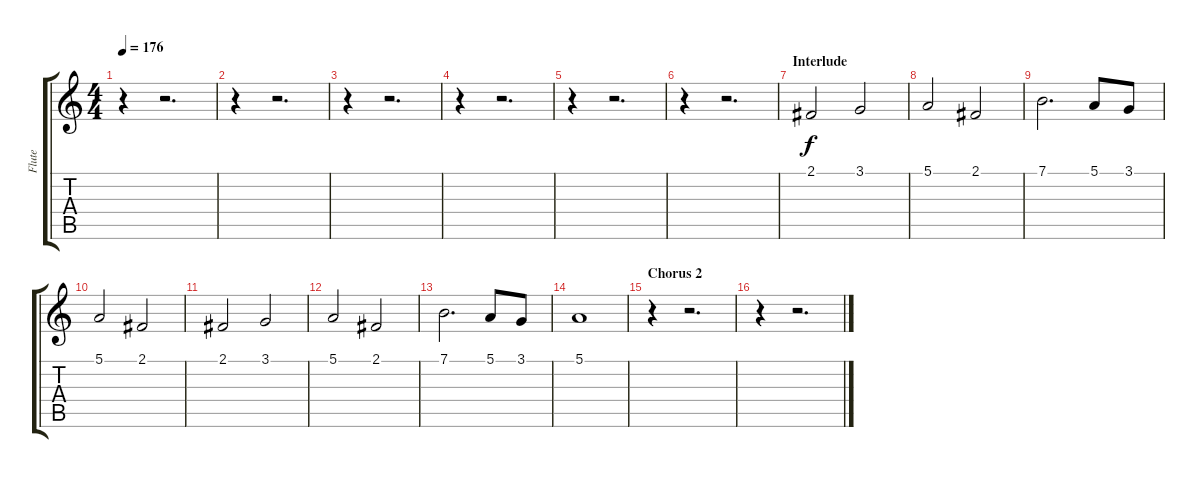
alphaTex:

\track ("Flute" "Flute") {instrument flute}
\staff {score tabs}
\tuning (E4 B3 G3 D3 A2 E2) {hide}
\ts (4 4)
\tempo 176
\clef g2
\ks c
r.4{dy f} r.2{d} |
r.4 r.2{d} |
r.4 r.2{d} |
r.4 r.2{d} |
r.4 r.2{d} |
r.4 r.2{d} |
\section ("" "Interlude")
2.1.2 3.1.2 |
5.1.2 2.1.2 |
7.1.2{d} 5.1.8 3.1.8 |
5.1.2 2.1.2 |
2.1.2 3.1.2 |
5.1.2 2.1.2 |
7.1.2{d} 5.1.8 3.1.8 |
5.1.1 |
\section ("" "Chorus 2")
r.4 r.2{d} |
r.4 r.2{d}
